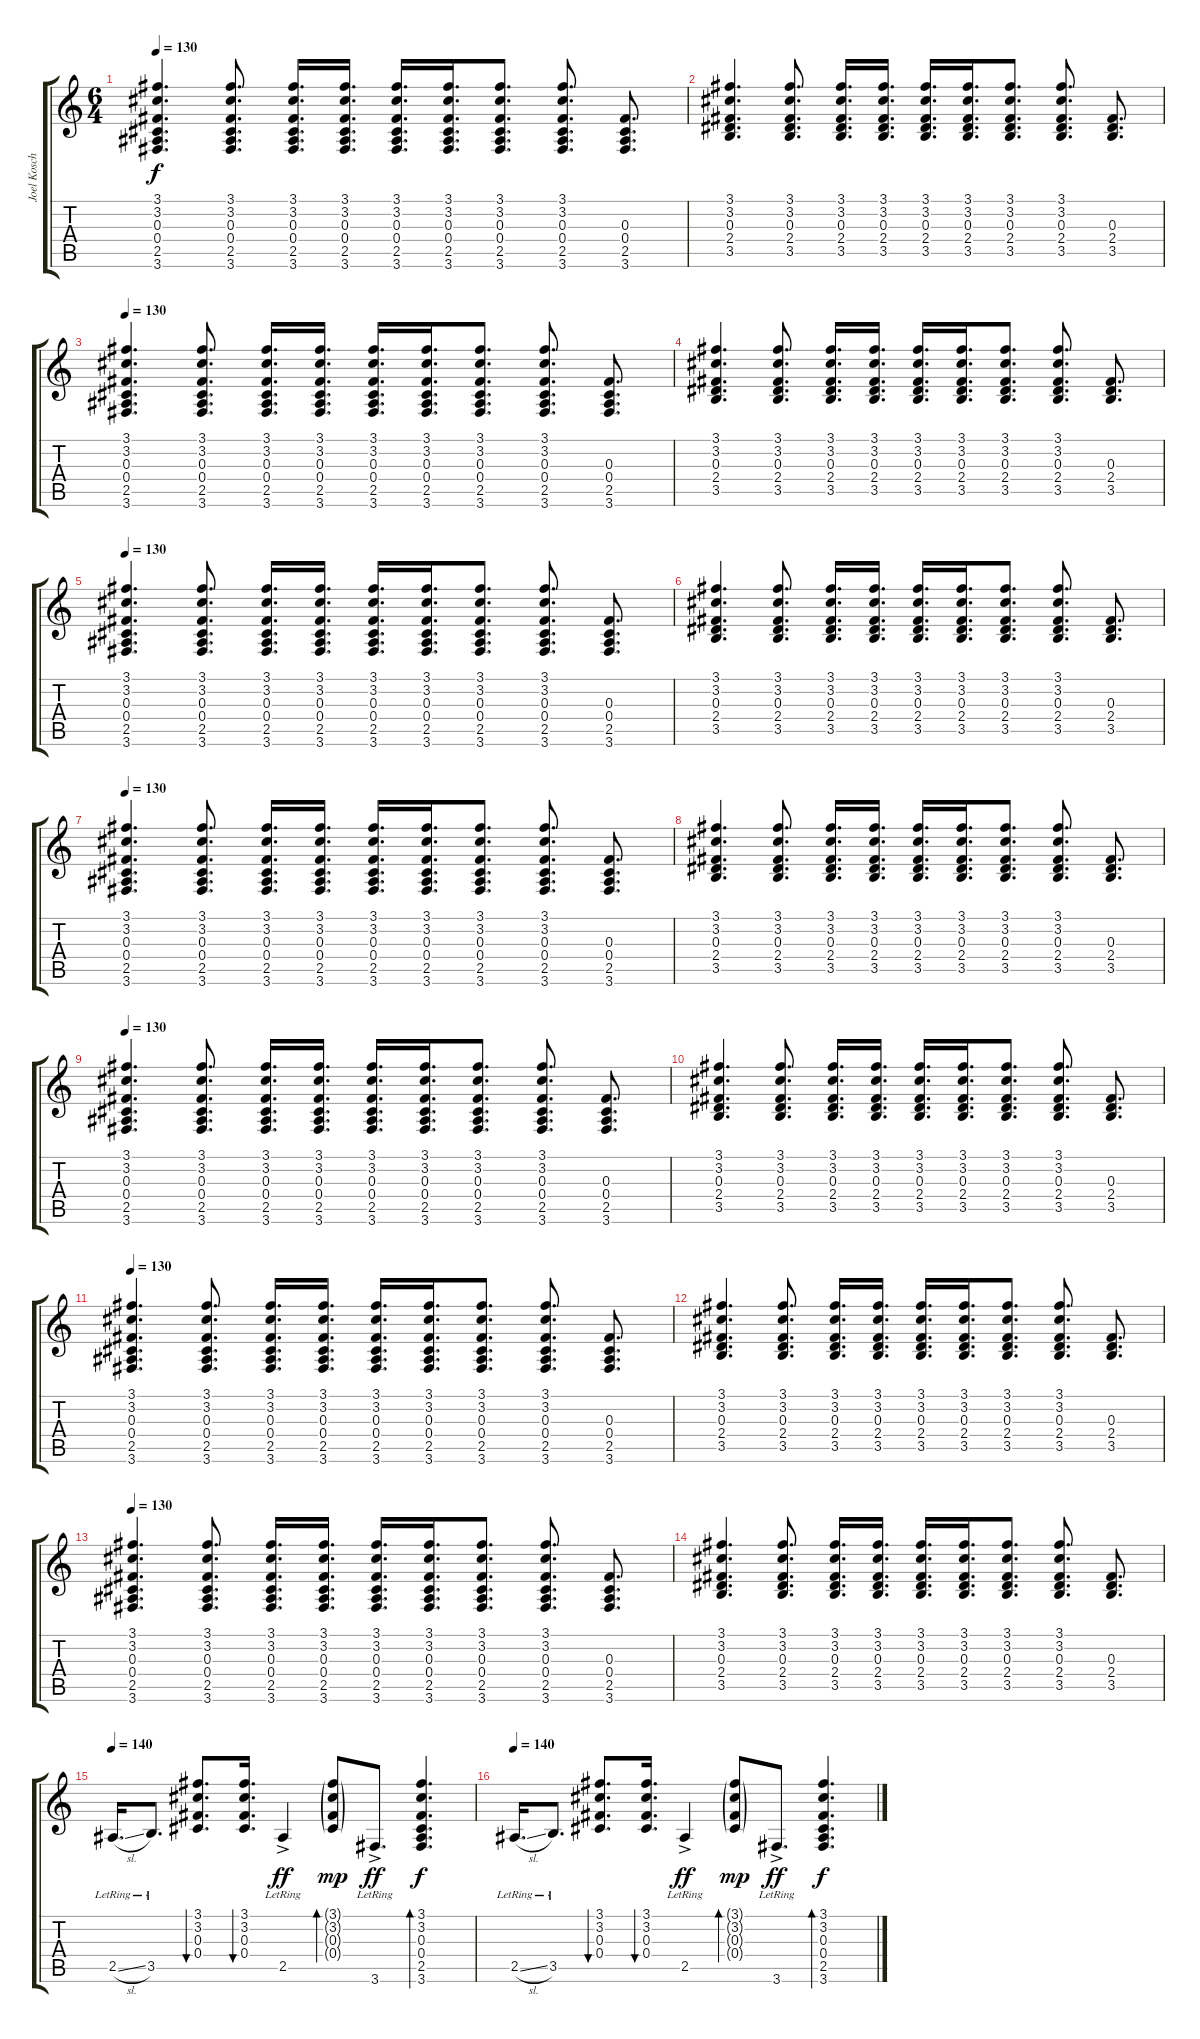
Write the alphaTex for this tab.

\track ("Joel Kosche" "Joel Kosch") {instrument acousticguitarsteel}
\staff {score tabs}
\tuning (Eb4 Bb3 Gb3 Db3 Ab2 Eb2) {hide}
\ts (6 4)
\tempo 130
\clef g2
\ks c
(3.1 3.2 0.3 0.4 2.5 3.6).4{d dy f} (3.1 3.2 0.3 0.4 2.5 3.6).8{d} (3.1 3.2 0.3 0.4 2.5 3.6).16{d} (3.1 3.2 0.3 0.4 2.5 3.6).16{d} (3.1 3.2 0.3 0.4 2.5 3.6).16{d} (3.1 3.2 0.3 0.4 2.5 3.6).16{d} (3.1 3.2 0.3 0.4 2.5 3.6).8{d} (3.1 3.2 0.3 0.4 2.5 3.6).8{d} (0.3 0.4 2.5 3.6).8{d} |
(3.1 3.2 0.3 2.4 3.5).4{d} (3.1 3.2 0.3 2.4 3.5).8{d} (3.1 3.2 0.3 2.4 3.5).16{d} (3.1 3.2 0.3 2.4 3.5).16{d} (3.1 3.2 0.3 2.4 3.5).16{d} (3.1 3.2 0.3 2.4 3.5).16{d} (3.1 3.2 0.3 2.4 3.5).8{d} (3.1 3.2 0.3 2.4 3.5).8{d} (0.3 2.4 3.5).8{d} |
\tempo 130
(3.1 3.2 0.3 0.4 2.5 3.6).4{d} (3.1 3.2 0.3 0.4 2.5 3.6).8{d} (3.1 3.2 0.3 0.4 2.5 3.6).16{d} (3.1 3.2 0.3 0.4 2.5 3.6).16{d} (3.1 3.2 0.3 0.4 2.5 3.6).16{d} (3.1 3.2 0.3 0.4 2.5 3.6).16{d} (3.1 3.2 0.3 0.4 2.5 3.6).8{d} (3.1 3.2 0.3 0.4 2.5 3.6).8{d} (0.3 0.4 2.5 3.6).8{d} |
(3.1 3.2 0.3 2.4 3.5).4{d} (3.1 3.2 0.3 2.4 3.5).8{d} (3.1 3.2 0.3 2.4 3.5).16{d} (3.1 3.2 0.3 2.4 3.5).16{d} (3.1 3.2 0.3 2.4 3.5).16{d} (3.1 3.2 0.3 2.4 3.5).16{d} (3.1 3.2 0.3 2.4 3.5).8{d} (3.1 3.2 0.3 2.4 3.5).8{d} (0.3 2.4 3.5).8{d} |
\tempo 130
(3.1 3.2 0.3 0.4 2.5 3.6).4{d} (3.1 3.2 0.3 0.4 2.5 3.6).8{d} (3.1 3.2 0.3 0.4 2.5 3.6).16{d} (3.1 3.2 0.3 0.4 2.5 3.6).16{d} (3.1 3.2 0.3 0.4 2.5 3.6).16{d} (3.1 3.2 0.3 0.4 2.5 3.6).16{d} (3.1 3.2 0.3 0.4 2.5 3.6).8{d} (3.1 3.2 0.3 0.4 2.5 3.6).8{d} (0.3 0.4 2.5 3.6).8{d} |
(3.1 3.2 0.3 2.4 3.5).4{d} (3.1 3.2 0.3 2.4 3.5).8{d} (3.1 3.2 0.3 2.4 3.5).16{d} (3.1 3.2 0.3 2.4 3.5).16{d} (3.1 3.2 0.3 2.4 3.5).16{d} (3.1 3.2 0.3 2.4 3.5).16{d} (3.1 3.2 0.3 2.4 3.5).8{d} (3.1 3.2 0.3 2.4 3.5).8{d} (0.3 2.4 3.5).8{d} |
\tempo 130
(3.1 3.2 0.3 0.4 2.5 3.6).4{d} (3.1 3.2 0.3 0.4 2.5 3.6).8{d} (3.1 3.2 0.3 0.4 2.5 3.6).16{d} (3.1 3.2 0.3 0.4 2.5 3.6).16{d} (3.1 3.2 0.3 0.4 2.5 3.6).16{d} (3.1 3.2 0.3 0.4 2.5 3.6).16{d} (3.1 3.2 0.3 0.4 2.5 3.6).8{d} (3.1 3.2 0.3 0.4 2.5 3.6).8{d} (0.3 0.4 2.5 3.6).8{d} |
(3.1 3.2 0.3 2.4 3.5).4{d} (3.1 3.2 0.3 2.4 3.5).8{d} (3.1 3.2 0.3 2.4 3.5).16{d} (3.1 3.2 0.3 2.4 3.5).16{d} (3.1 3.2 0.3 2.4 3.5).16{d} (3.1 3.2 0.3 2.4 3.5).16{d} (3.1 3.2 0.3 2.4 3.5).8{d} (3.1 3.2 0.3 2.4 3.5).8{d} (0.3 2.4 3.5).8{d} |
\tempo 130
(3.1 3.2 0.3 0.4 2.5 3.6).4{d} (3.1 3.2 0.3 0.4 2.5 3.6).8{d} (3.1 3.2 0.3 0.4 2.5 3.6).16{d} (3.1 3.2 0.3 0.4 2.5 3.6).16{d} (3.1 3.2 0.3 0.4 2.5 3.6).16{d} (3.1 3.2 0.3 0.4 2.5 3.6).16{d} (3.1 3.2 0.3 0.4 2.5 3.6).8{d} (3.1 3.2 0.3 0.4 2.5 3.6).8{d} (0.3 0.4 2.5 3.6).8{d} |
(3.1 3.2 0.3 2.4 3.5).4{d} (3.1 3.2 0.3 2.4 3.5).8{d} (3.1 3.2 0.3 2.4 3.5).16{d} (3.1 3.2 0.3 2.4 3.5).16{d} (3.1 3.2 0.3 2.4 3.5).16{d} (3.1 3.2 0.3 2.4 3.5).16{d} (3.1 3.2 0.3 2.4 3.5).8{d} (3.1 3.2 0.3 2.4 3.5).8{d} (0.3 2.4 3.5).8{d} |
\tempo 130
(3.1 3.2 0.3 0.4 2.5 3.6).4{d} (3.1 3.2 0.3 0.4 2.5 3.6).8{d} (3.1 3.2 0.3 0.4 2.5 3.6).16{d} (3.1 3.2 0.3 0.4 2.5 3.6).16{d} (3.1 3.2 0.3 0.4 2.5 3.6).16{d} (3.1 3.2 0.3 0.4 2.5 3.6).16{d} (3.1 3.2 0.3 0.4 2.5 3.6).8{d} (3.1 3.2 0.3 0.4 2.5 3.6).8{d} (0.3 0.4 2.5 3.6).8{d} |
(3.1 3.2 0.3 2.4 3.5).4{d} (3.1 3.2 0.3 2.4 3.5).8{d} (3.1 3.2 0.3 2.4 3.5).16{d} (3.1 3.2 0.3 2.4 3.5).16{d} (3.1 3.2 0.3 2.4 3.5).16{d} (3.1 3.2 0.3 2.4 3.5).16{d} (3.1 3.2 0.3 2.4 3.5).8{d} (3.1 3.2 0.3 2.4 3.5).8{d} (0.3 2.4 3.5).8{d} |
\tempo 130
(3.1 3.2 0.3 0.4 2.5 3.6).4{d} (3.1 3.2 0.3 0.4 2.5 3.6).8{d} (3.1 3.2 0.3 0.4 2.5 3.6).16{d} (3.1 3.2 0.3 0.4 2.5 3.6).16{d} (3.1 3.2 0.3 0.4 2.5 3.6).16{d} (3.1 3.2 0.3 0.4 2.5 3.6).16{d} (3.1 3.2 0.3 0.4 2.5 3.6).8{d} (3.1 3.2 0.3 0.4 2.5 3.6).8{d} (0.3 0.4 2.5 3.6).8{d} |
(3.1 3.2 0.3 2.4 3.5).4{d} (3.1 3.2 0.3 2.4 3.5).8{d} (3.1 3.2 0.3 2.4 3.5).16{d} (3.1 3.2 0.3 2.4 3.5).16{d} (3.1 3.2 0.3 2.4 3.5).16{d} (3.1 3.2 0.3 2.4 3.5).16{d} (3.1 3.2 0.3 2.4 3.5).8{d} (3.1 3.2 0.3 2.4 3.5).8{d} (0.3 2.4 3.5).8{d} |
\tempo 140
2.5{sl lr}.16{d} 3.5{lr}.8{d} (3.1 3.2 0.3 0.4).8{d bu 60} (3.1 3.2 0.3 0.4).16{d bu 60} 2.5{ac lr}.4{dy ff} (3.1{g} 3.2{g} 0.3{g} 0.4{g}).8{bd 60 dy mp} 3.6{ac lr}.8{d dy ff} (3.1 3.2 0.3 0.4 2.5 3.6).4{d bd 60 dy f} |
\tempo 140
2.5{sl lr}.16{d} 3.5{lr}.8{d} (3.1 3.2 0.3 0.4).8{d bu 60} (3.1 3.2 0.3 0.4).16{d bu 60} 2.5{ac lr}.4{dy ff} (3.1{g} 3.2{g} 0.3{g} 0.4{g}).8{bd 60 dy mp} 3.6{ac lr}.8{d dy ff} (3.1 3.2 0.3 0.4 2.5 3.6).4{d bd 60 dy f}
